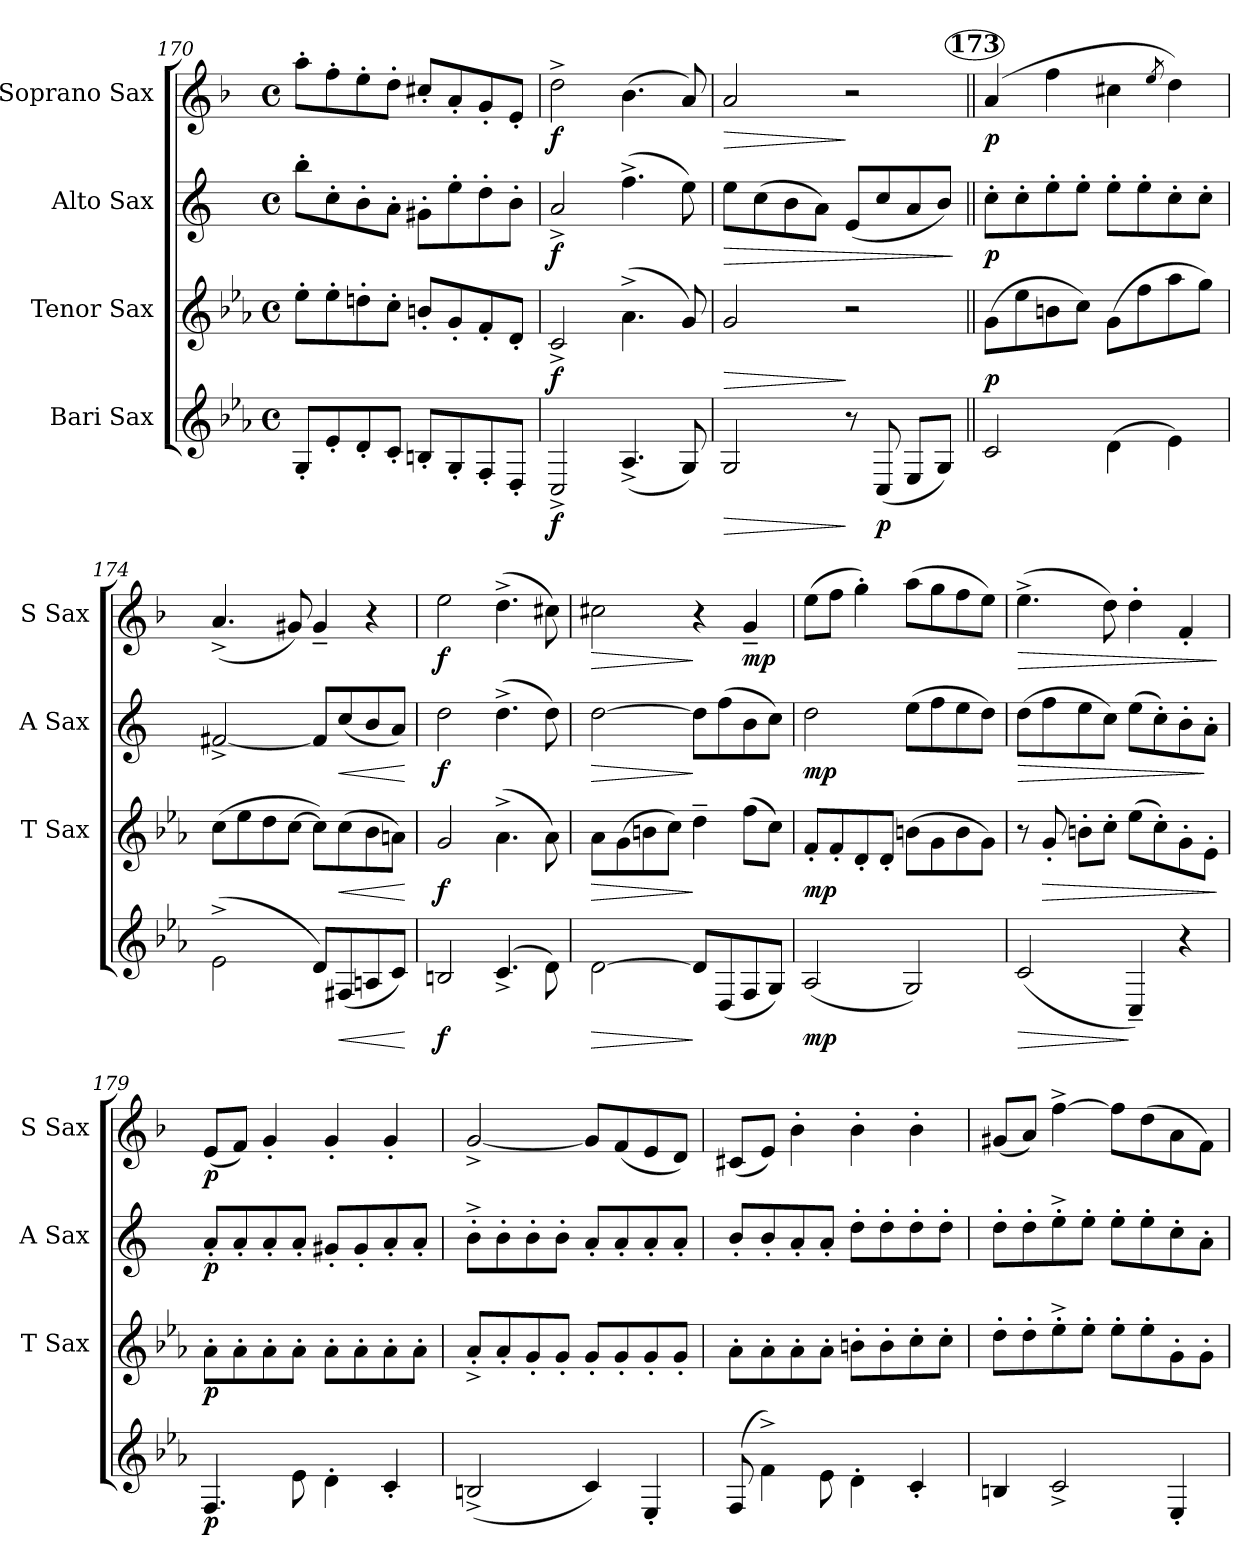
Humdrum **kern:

**kern	**dynam	**kern	**dynam	**kern	**dynam	**kern	**dynam
*part4	*part4	*part3	*part3	*part2	*part2	*part1	*part1
*staff4	*staff4	*staff3	*staff3	*staff2	*staff2	*staff1	*staff1
*I"Bari Sax	*	*I"Tenor Sax	*	*I"Alto Sax	*	*I"Soprano Sax	*
*	*	*I'T Sax	*	*I'A Sax	*	*I'S Sax	*
*clefG2	*	*clefG2	*	*clefG2	*	*clefG2	*
*ITrd12c21	*	*ITrd8c14	*	*ITrd5c9	*	*ITrd1c2	*
*k[b-e-a-]	*	*k[b-e-a-]	*	*k[b-e-a-]	*	*k[b-e-a-]	*
*E-:	*	*E-:	*	*E-:	*	*E-:	*
*M4/4	*	*M4/4	*	*M4/4	*	*M4/4	*
*met(c)	*	*met(c)	*	*met(c)	*	*met(c)	*
=170	=170	=170	=170	=170	=170	=170	=170
8GG'</L	.	8e-'>\L	.	8dd'>\L	.	8gg'>\L	.
8E-'</	.	8e-'>\	.	8e-'>\	.	8ee-'>\	.
8D'</	.	8dn'>\	.	8d'>\	.	8dd'>\	.
8C'</J	.	8c'>\J	.	8c'>\J	.	8cc'>\J	.
8BBn'</L	.	8Bn'</L	.	8Bn'>\L	.	8bn'</L	.
8GG'</	.	8G'</	.	8g'>\	.	8g'</	.
8FF'</	.	8F'</	.	8f'>\	.	8f'</	.
8DD'</J	.	8D'</J	.	8d'>\J	.	8d'</J	.
=171	=171	=171	=171	=171	=171	=171	=171
!	!LO:DY:b	!	!LO:DY:b	!	!LO:DY:b	!	!LO:DY:b
2CC^</	f	2C^</	f	2c^</	f	2cc^>\	f
(<4.AA-^</	.	(>4.A-^>\	.	(>4.a-^>\	.	(>4.a-\	.
8GG/)	.	8G/)	.	8g\)	.	8g/)	.
=172	=172	=172	=172	=172	=172	=172	=172
!	!LO:HP:b	!	!LO:HP:b	!	!LO:HP:b	!	!LO:HP:b
2GG/	>	2G/	>	8g\L	>	2g/	>
.	.	.	.	(>8e-\	.	.	.
.	.	.	.	8d\	.	.	.
.	.	.	.	8c\J)	.	.	.
8r	]	2r	]	(<8G/L	.	2r	]
!	!LO:DY:b	!	!	!	!	!	!
(<8CC/	p	.	.	8e-/	.	.	.
8EE-/L	.	.	.	8c/	.	.	.
8GG/J)	.	.	.	8d/J)	.	.	.
.	.	.	.	.	]	.	.
!!LO:PB:g=z
!!LO:REH:place=s1:a:B:enc=circle:fs=10:t=173
=173||	=173||	=173||	=173||	=173||	=173||	=173||	=173||
!	!	!	!LO:DY:b	!	!LO:DY:b	!	!LO:DY:b
2C/	.	(>8G\L	p	8e-'>\L	p	(4g/	p
.	.	8e-\	.	8e-'>\	.	.	.
.	.	8Bn\	.	8g'>\	.	4ee-\	.
.	.	8c\J)	.	8g'>\J	.	.	.
(>4D\	.	(>8G\L	.	8g'>\L	.	4bn\	.
.	.	8f\	.	8g'>\	.	.	.
.	.	.	.	.	.	8qdd/	.
4E-\)	.	8a-\	.	8e-'>\	.	4cc\)	.
.	.	8g\J)	.	8e-'>\J	.	.	.
=174	=174	=174	=174	=174	=174	=174	=174
(>2E-^>\	.	(>8c\L	.	[2An^</	.	(<4.g^</	.
.	.	8e-\	.	.	.	.	.
.	.	8d\	.	.	.	.	.
.	.	[8c\J	.	.	.	8f#X/)	.
8D/L)	.	8c\L])	.	8A/L]	.	4f#~</	.
!	!LO:HP:b	!	!LO:HP:b	!	!LO:HP:b	!	!
(<8FF#X/	<	(>8c\	<	(<8e-/	<	.	.
8AAn/	.	8B-\	.	8d/	.	4r	.
8C/J)	.	8An\J)	.	8c/J)	.	.	.
.	[	.	[	.	[	.	.
=175	=175	=175	=175	=175	=175	=175	=175
!	!LO:DY:b	!	!LO:DY:b	!	!LO:DY:b	!	!LO:DY:b
2BBn/	f	2G/	f	2f\	f	2dd\	f
(4.C^</	.	(>4.A-i^>\	.	(>4.f^>\	.	(>4.cc^>\	.
8D\)	.	8A-\)	.	8f\)	.	8bn\)	.
=176	=176	=176	=176	=176	=176	=176	=176
!	!LO:HP:b	!	!LO:HP:b	!	!LO:HP:b	!	!LO:HP:b
[2D\	>	8A-\L	>	[2f\	>	2bn\	>
.	.	(>8G\	.	.	.	.	.
.	.	8Bn\	.	.	.	.	.
.	.	8c\J)	.	.	.	.	.
8D/L]	]	4d~>\	]	8f\L]	]	4r	]
(<8DD/	.	.	.	(>8a-\	.	.	.
!	!	!	!	!	!	!	!LO:DY:b
8FF/	.	(>8f\L	.	8d\	.	4f~</	mp
8GG/J)	.	8c\J)	.	8e-\J)	.	.	.
=177	=177	=177	=177	=177	=177	=177	=177
!	!LO:DY:b	!	!LO:DY:b	!	!LO:DY:b	!	!
(<2AA-/	mp	8F'</L	mp	2f\	mp	(>8dd\L	.
.	.	8F'</	.	.	.	8ee-\J	.
.	.	8D'</	.	.	.	4ff'>\)	.
.	.	8D'</J	.	.	.	.	.
2GG/)	.	(>8Bn\L	.	(>8g\L	.	(>8gg\L	.
.	.	8G\	.	8a-\	.	8ff\	.
.	.	8B\	.	8g\	.	8ee-\	.
.	.	8G\J)	.	8f\J)	.	8dd\J)	.
=178	=178	=178	=178	=178	=178	=178	=178
!	!LO:HP:b	!	!	!	!LO:HP:b	!	!LO:HP:b
(<2C/	>	8r	.	(>8f\L	>	(>4.dd^>\	>
!	!	!	!LO:HP:b	!	!	!	!
.	.	8G'</	>	8a-\	.	.	.
.	.	8Bn'>\L	.	8g\	.	.	.
.	.	8c'>\J	.	8e-\J)	.	8cc\)	.
4CC~</)	]	(>8e-\L	.	(>8g\L	.	4cc'>\	.
.	.	8c'>\)	.	8e-'>\)	.	.	.
4r	.	8G'>\	.	8d'>\	.	4e-'</	.
.	.	8E-'>\J	.	8c'>\J	]	.	.
.	.	.	]	.	.	.	]
=179	=179	=179	=179	=179	=179	=179	=179
!	!LO:DY:b	!	!LO:DY:b	!	!LO:DY:b	!	!LO:DY:b
4.FF/	p	8A-'>\L	p	8c'</L	p	(<8d/L	p
.	.	8A-'>\	.	8c'</	.	8e-/J)	.
.	.	8A-'>\	.	8c'</	.	4f'</	.
8E-\	.	8A-'>\J	.	8c'</J	.	.	.
4D'>\	.	8A-'>\L	.	8Bn'</L	.	4f'</	.
.	.	8A-'>\	.	8B'</	.	.	.
4C'</	.	8A-'>\	.	8c'</	.	4f'</	.
.	.	8A-'>\J	.	8c'</J	.	.	.
=180	=180	=180	=180	=180	=180	=180	=180
(<2BBn^</	.	8A-^<'</L	.	8d^>'>\L	.	[2f^</	.
.	.	8A-'</	.	8d'>\	.	.	.
.	.	8G'</	.	8d'>\	.	.	.
.	.	8G'</J	.	8d'>\J	.	.	.
4C/)	.	8G'</L	.	8c'</L	.	8f/L]	.
.	.	8G'</	.	8c'</	.	(<8e-/	.
4EE-'</	.	8G'</	.	8c'</	.	8d/	.
.	.	8G'</J	.	8c'</J	.	8c/J)	.
!!LO:LB:g=z
=181	=181	=181	=181	=181	=181	=181	=181
(8FF/	.	8A-'>\L	.	8d'</L	.	(<8Bn/L	.
4F^>\)	.	8A-'>\	.	8d'</	.	8d/J)	.
.	.	8A-'>\	.	8c'</	.	4a-'>\	.
8E-\	.	8A-'>\J	.	8c'</J	.	.	.
4D'>\	.	8Bn'>\L	.	8f'>\L	.	4a-'>\	.
.	.	8B'>\	.	8f'>\	.	.	.
4C'</	.	8c'>\	.	8f'>\	.	4a-'>\	.
.	.	8c'>\J	.	8f'>\J	.	.	.
=182	=182	=182	=182	=182	=182	=182	=182
4BBn/	.	8d'>\L	.	8f'>\L	.	(<8f#X/L	.
.	.	8d'>\	.	8f'>\	.	8g/J)	.
2C^</	.	8e-^>'>\	.	8g^>'>\	.	[4ee-^>\	.
.	.	8e-'>\J	.	8g'>\J	.	.	.
.	.	8e-'>\L	.	8g'>\L	.	8ee-\L]	.
.	.	8e-'>\	.	8g'>\	.	(>8cc\	.
4EE-'</	.	8G'>\	.	8e-'>\	.	8g\	.
.	.	8G'>\J	.	8c'>\J	.	8e-\J)	.
=	=	=	=	=	=	=	=
*-	*-	*-	*-	*-	*-	*-	*-
